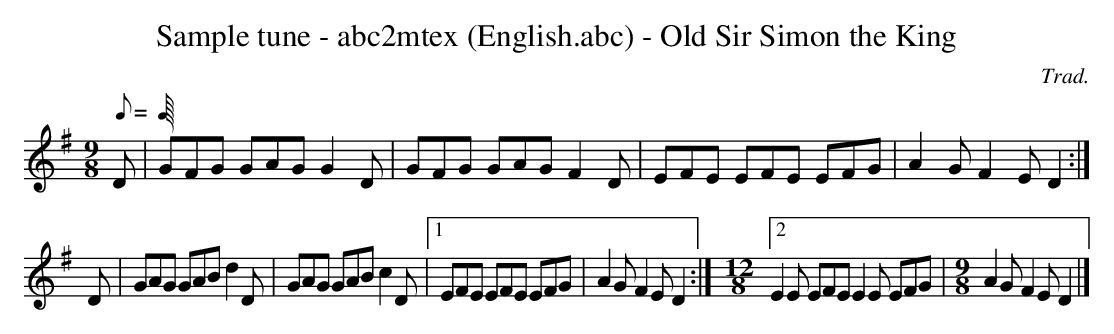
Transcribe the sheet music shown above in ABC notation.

X:1
T:Sample tune - abc2mtex (English.abc) - Old Sir Simon the King
C:Trad.
M:9/8
Q:C3=120
K:G
D|GFG GAG G2D|GFG GAG F2D|EFE EFE EFG|A2G F2E D2:|
D|GAG GAB d2D|GAG GAB c2D|[1 EFE EFE EFG|A2G F2E D2:|\
M:12/8                % change meter for a bar
[2 E2E EFE E2E EFG|\
M:9/8                 % change back again
A2G F2E D2|]
